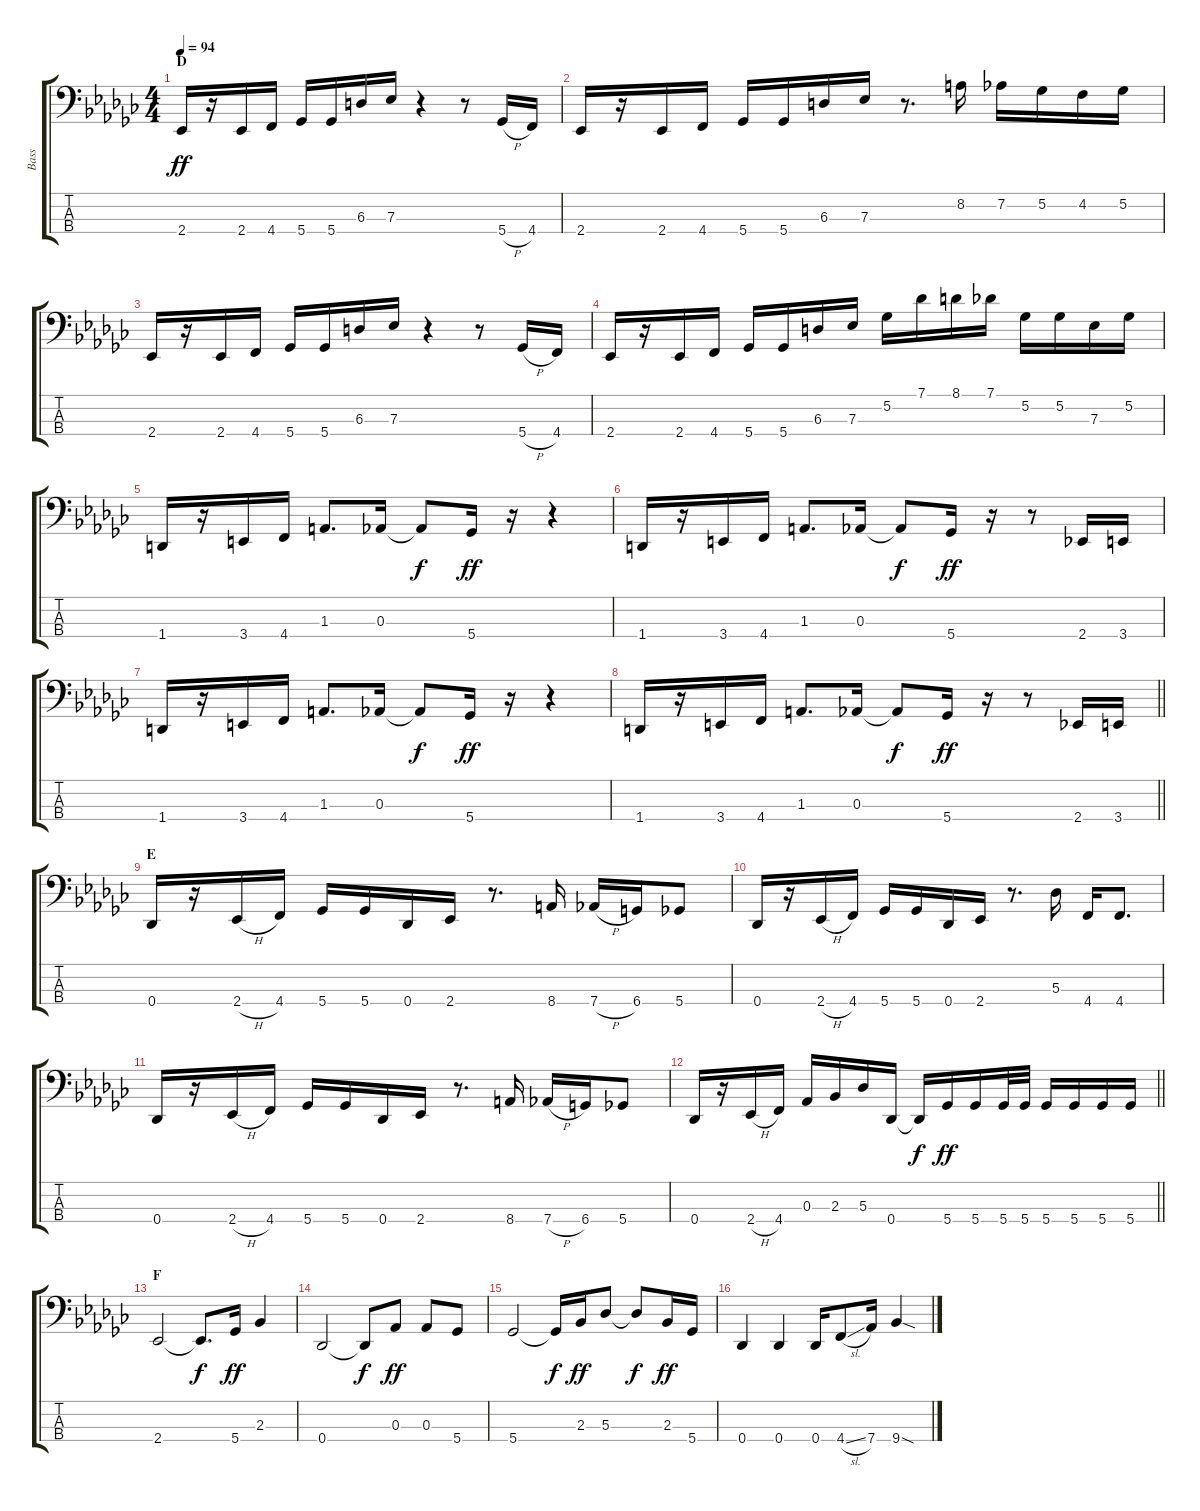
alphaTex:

\track ("Bass" "Bass") {instrument electricbasspick}
\staff {score tabs}
\tuning (Gb2 Db2 Ab1 Db1) {hide}
\ts (4 4)
\section ("" "D")
\tempo 94
\clef f4
\ks gb
2.4.16{dy ff} r.16 2.4.16 4.4.16 5.4.16 5.4.16 6.3.16 7.3.16 r.4 r.8 5.4{h}.16 4.4.16 |
2.4.16 r.16 2.4.16 4.4.16 5.4.16 5.4.16 6.3.16 7.3.16 r.8{d} 8.2.16 7.2.16 5.2.16 4.2.16 5.2.16 |
2.4.16 r.16 2.4.16 4.4.16 5.4.16 5.4.16 6.3.16 7.3.16 r.4 r.8 5.4{h}.16 4.4.16 |
2.4.16 r.16 2.4.16 4.4.16 5.4.16 5.4.16 6.3.16 7.3.16 5.2.16 7.1.16 8.1.16 7.1.16 5.2.16 5.2.16 7.3.16 5.2.16 |
1.4.16 r.16 3.4.16 4.4.16 1.3.8{d} 0.3.16 0.3{t}.8{dy f} 5.4.16{dy ff} r.16 r.4 |
1.4.16 r.16 3.4.16 4.4.16 1.3.8{d} 0.3.16 0.3{t}.8{dy f} 5.4.16{dy ff} r.16 r.8 2.4.16 3.4.16 |
1.4.16 r.16 3.4.16 4.4.16 1.3.8{d} 0.3.16 0.3{t}.8{dy f} 5.4.16{dy ff} r.16 r.4 |
\barLineRight lightlight
1.4.16 r.16 3.4.16 4.4.16 1.3.8{d} 0.3.16 0.3{t}.8{dy f} 5.4.16{dy ff} r.16 r.8 2.4.16 3.4.16 |
\section ("" "E")
0.4.16 r.16 2.4{h}.16 4.4.16 5.4.16 5.4.16 0.4.16 2.4.16 r.8{d} 8.4.16 7.4{h}.16 6.4.16 5.4.8 |
0.4.16 r.16 2.4{h}.16 4.4.16 5.4.16 5.4.16 0.4.16 2.4.16 r.8{d} 5.3.16 4.4.16 4.4.8{d} |
0.4.16 r.16 2.4{h}.16 4.4.16 5.4.16 5.4.16 0.4.16 2.4.16 r.8{d} 8.4.16 7.4{h}.16 6.4.16 5.4.8 |
\barLineRight lightlight
0.4.16 r.16 2.4{h}.16 4.4.16 0.3.16 2.3.16 5.3.16 0.4.16 0.4{t}.16{dy f} 5.4.16{dy ff} 5.4.16 5.4.32 5.4.32 5.4.16 5.4.16 5.4.16 5.4.16 |
\section ("" "F")
2.4.2 2.4{t}.8{d dy f} 5.4.16{dy ff} 2.3.4 |
0.4.2 0.4{t}.8{dy f} 0.3.8{dy ff} 0.3.8 5.4.8 |
5.4.2 5.4{t}.16{dy f} 2.3.16{dy ff} 5.3.8 5.3{t}.8{dy f} 2.3.16{dy ff} 5.4.16 |
0.4.4 0.4.4 0.4.16 4.4{sl}.8 7.4.16 9.4{sod}.4
